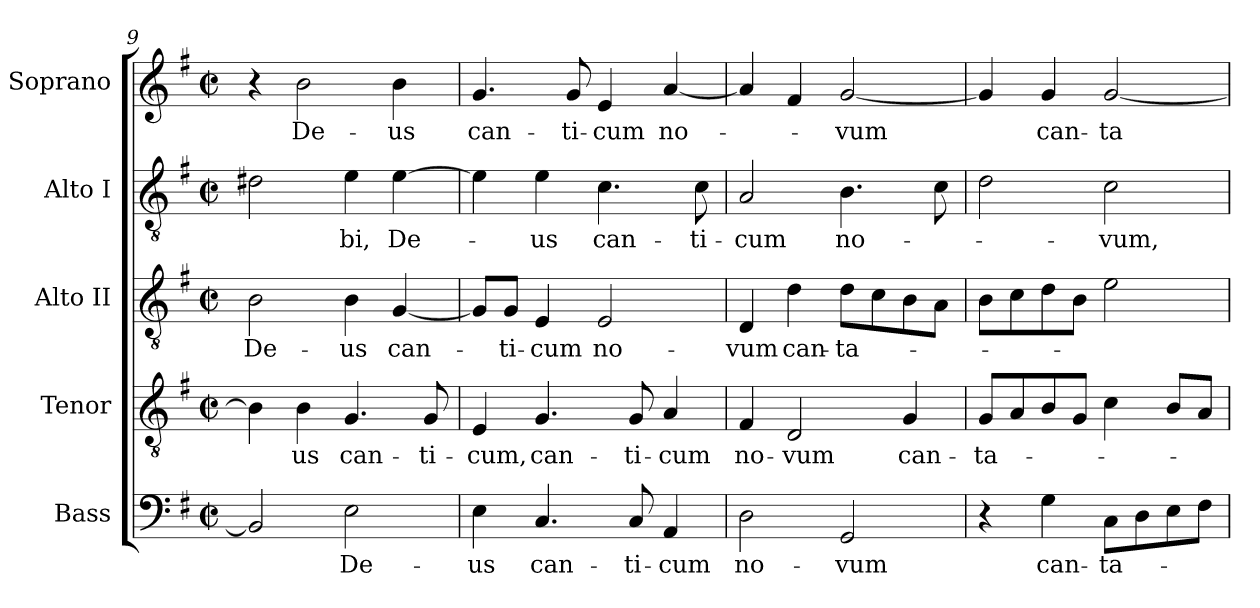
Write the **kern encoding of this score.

**kern	**text	**kern	**text	**kern	**text	**kern	**text	**kern	**text
*part5	*part5	*part4	*part4	*part3	*part3	*part2	*part2	*part1	*part1
*staff5	*staff5	*staff4	*staff4	*staff3	*staff3	*staff2	*staff2	*staff1	*staff1
*I"Bass	*	*I"Tenor	*	*I"Alto II	*	*I"Alto I	*	*I"Soprano	*
*	*	*	*	*I'T. II	*	*I'T.	*	*I'A.	*
!!LO:PB:g=z
*clefF4	*	*clefGv2	*	*clefGv2	*	*clefGv2	*	*clefG2	*
*	*	*	*	*ITrd7c12	*	*ITrd7c12	*	*	*
*k[f#]	*	*k[f#]	*	*k[f#]	*	*k[f#]	*	*k[f#]	*
*G:	*	*G:	*	*G:	*	*G:	*	*G:	*
*M2/2	*	*M2/2	*	*M2/2	*	*M2/2	*	*M2/2	*
*met(c|)	*	*met(c|)	*	*met(c|)	*	*met(c|)	*	*met(c|)	*
=9	=9	=9	=9	=9	=9	=9	=9	=9	=9
!	!	!	!	!	!LO:LY:b:color=#000000	!	!	!	!
2BBi/]	.	4Bi\]	.	2BBi\	De-	2D#Xi\	.	4r	.
!	!	!	!LO:LY:b:color=#000000	!	!	!	!	!	!
!	!	!	!	!	!	!	!	!	!LO:LY:b:color=#000000
.	.	4Bi\	-us	.	.	.	.	2bi\	De-
!	!LO:LY:b:color=#000000	!	!	!	!	!	!	!	!
!	!	!	!LO:LY:b:color=#000000	!	!	!	!	!	!
!	!	!	!	!	!LO:LY:b:color=#000000	!	!	!	!
!	!	!	!	!	!	!	!LO:LY:b:color=#000000	!	!
2Ei\	De-	4.Gi/	can-	4BBi\	-us	4Ei\	-bi,	.	.
!	!	!	!	!	!LO:LY:b:color=#000000	!	!	!	!
!	!	!	!	!	!	!	!LO:LY:b:color=#000000	!	!
!	!	!	!	!	!	!	!	!	!LO:LY:b:color=#000000
.	.	.	.	[<4GGi/	can-	[>4Ei\	De-	4bi\	-us
!	!	!	!LO:LY:b:color=#000000	!	!	!	!	!	!
.	.	8Gi/	-ti-	.	.	.	.	.	.
=10	=10	=10	=10	=10	=10	=10	=10	=10	=10
!	!LO:LY:b:color=#000000	!	!	!	!	!	!	!	!
!	!	!	!LO:LY:b:color=#000000	!	!	!	!	!	!
!	!	!	!	!	!	!	!	!	!LO:LY:b:color=#000000
4Ei\	-us	4Ei/	-cum,	8GGi/L]	.	4Ei\]	.	4.gi/	can-
!	!	!	!	!	!LO:LY:b:color=#000000	!	!	!	!
.	.	.	.	8GGi/J	-ti-	.	.	.	.
!	!LO:LY:b:color=#000000	!	!	!	!	!	!	!	!
!	!	!	!LO:LY:b:color=#000000	!	!	!	!	!	!
!	!	!	!	!	!LO:LY:b:color=#000000	!	!	!	!
!	!	!	!	!	!	!	!LO:LY:b:color=#000000	!	!
4.Ci/	can-	4.Gi/	can-	4EEi/	-cum	4Ei\	-us	.	.
!	!	!	!	!	!	!	!	!	!LO:LY:b:color=#000000
.	.	.	.	.	.	.	.	8gi/	-ti-
!	!	!	!	!	!LO:LY:b:color=#000000	!	!	!	!
!	!	!	!	!	!	!	!LO:LY:b:color=#000000	!	!
!	!	!	!	!	!	!	!	!	!LO:LY:b:color=#000000
.	.	.	.	2EEi/	no-	4.Ci\	can-	4ei/	-cum
!	!LO:LY:b:color=#000000	!	!	!	!	!	!	!	!
!	!	!	!LO:LY:b:color=#000000	!	!	!	!	!	!
8Ci/	-ti-	8Gi/	-ti-	.	.	.	.	.	.
!	!LO:LY:b:color=#000000	!	!	!	!	!	!	!	!
!	!	!	!LO:LY:b:color=#000000	!	!	!	!	!	!
!	!	!	!	!	!	!	!	!	!LO:LY:b:color=#000000
4AAi/	-cum	4Ai/	-cum	.	.	.	.	[<4ai/	no-
!	!	!	!	!	!	!	!LO:LY:b:color=#000000	!	!
.	.	.	.	.	.	8Ci\	-ti-	.	.
=11	=11	=11	=11	=11	=11	=11	=11	=11	=11
!	!LO:LY:b:color=#000000	!	!	!	!	!	!	!	!
!	!	!	!LO:LY:b:color=#000000	!	!	!	!	!	!
!	!	!	!	!	!LO:LY:b:color=#000000	!	!	!	!
!	!	!	!	!	!	!	!LO:LY:b:color=#000000	!	!
2Di\	no-	4F#i/	no-	4DDi/	-vum	2AAi/	-cum	4ai/]	.
!	!	!	!LO:LY:b:color=#000000	!	!	!	!	!	!
!	!	!	!	!	!LO:LY:b:color=#000000	!	!	!	!
.	.	2Di/	-vum	4Di\	can-	.	.	4f#i/	.
!	!LO:LY:b:color=#000000	!	!	!	!	!	!	!	!
!	!	!	!	!	!LO:LY:b:color=#000000	!	!	!	!
!	!	!	!	!	!	!	!LO:LY:b:color=#000000	!	!
!	!	!	!	!	!	!	!	!	!LO:LY:b:color=#000000
2GGi/	-vum	.	.	8Di\L	-ta-	4.BBi\	no-	[<2gi/	-vum
.	.	.	.	8Ci\	.	.	.	.	.
!	!	!	!LO:LY:b:color=#000000	!	!	!	!	!	!
.	.	4Gi/	can-	8BBi\	.	.	.	.	.
.	.	.	.	8AAi\J	.	8Ci\	.	.	.
=12	=12	=12	=12	=12	=12	=12	=12	=12	=12
!	!	!	!LO:LY:b:color=#000000	!	!	!	!	!	!
4r	.	8Gi/L	-ta-	8BBi\L	.	2Di\	.	4gi/]	.
.	.	8Ai/	.	8Ci\	.	.	.	.	.
!	!LO:LY:b:color=#000000	!	!	!	!	!	!	!	!
!	!	!	!	!	!	!	!	!	!LO:LY:b:color=#000000
4Gi\	can-	8Bi/	.	8Di\	.	.	.	4gi/	can-
.	.	8Gi/J	.	8BBi\J	.	.	.	.	.
!	!LO:LY:b:color=#000000	!	!	!	!	!	!	!	!
!	!	!	!	!	!	!	!LO:LY:b:color=#000000	!	!
!	!	!	!	!	!	!	!	!	!LO:LY:b:color=#000000
8Ci\L	-ta-	4ci\	.	2Ei\	.	2Ci\	-vum,	[<2gi/	-ta-
8Di\	.	.	.	.	.	.	.	.	.
8Ei\	.	8Bi/L	.	.	.	.	.	.	.
8F#i\J	.	8Ai/J	.	.	.	.	.	.	.
=	=	=	=	=	=	=	=	=	=
*-	*-	*-	*-	*-	*-	*-	*-	*-	*-
